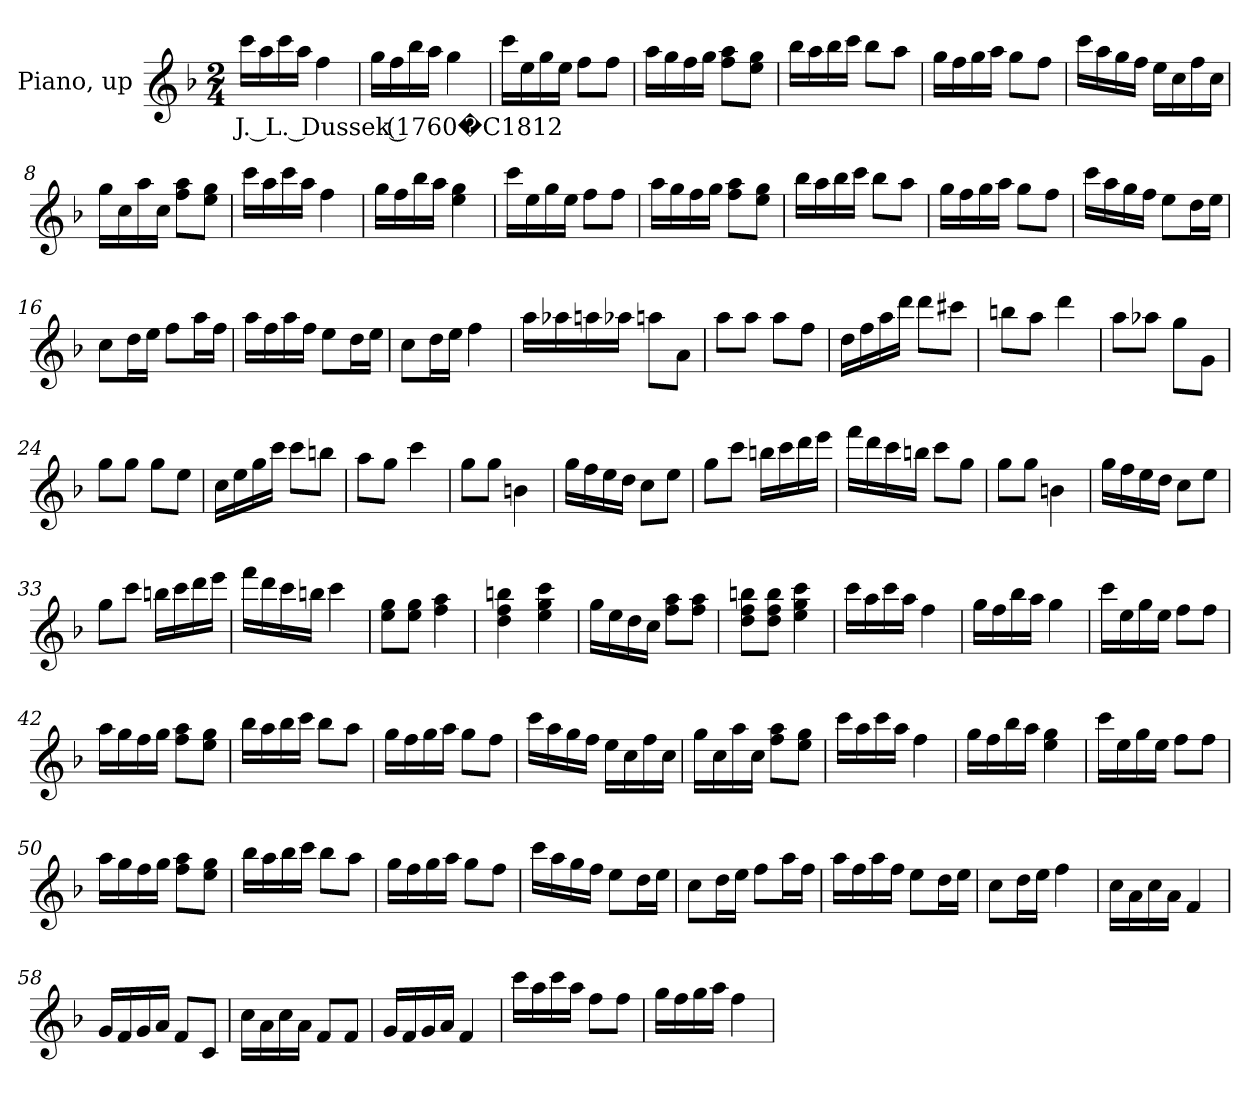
**kern	**text
*part1	*part1
*staff1	*staff1
*I"Piano, up	*
*I'Pno.	*
*clefG2	*
*k[b-]	*
*M2/4	*
*MM80	*
=1	=1
!	!LO:LY:b
16ccc\LL	J. L. Dussek (1760�C1812
16aa\	.
16ccc\	.
16aa\JJ	.
4ff\	.
=2	=2
16gg\LL	.
16ff\	.
16bb-\	.
16aa\JJ	.
4gg\	.
=3	=3
16ccc\LL	.
16ee\	.
16gg\	.
16ee\JJ	.
8ff\L	.
8ff\J	.
=4	=4
16aa\LL	.
16gg\	.
16ff\	.
16gg\JJ	.
8ff\ 8aa\L	.
8ee\ 8gg\J	.
!!LO:LB:g=z
=5	=5
16bb-\LL	.
16aa\	.
16bb-\	.
16ccc\JJ	.
8bb-\L	.
8aa\J	.
=6	=6
16gg\LL	.
16ff\	.
16gg\	.
16aa\JJ	.
8gg\L	.
8ff\J	.
=7	=7
16ccc\LL	.
16aa\	.
16gg\	.
16ff\JJ	.
16ee\LL	.
16cc\	.
16ff\	.
16cc\JJ	.
=8	=8
16gg\LL	.
16cc\	.
16aa\	.
16cc\JJ	.
8ff\ 8aa\L	.
8ee\ 8gg\J	.
=9	=9
16ccc\LL	.
16aa\	.
16ccc\	.
16aa\JJ	.
4ff\	.
=10	=10
16gg\LL	.
16ff\	.
16bb-\	.
16aa\JJ	.
4ee\ 4gg\	.
!!LO:LB:g=z
=11	=11
16ccc\LL	.
16ee\	.
16gg\	.
16ee\JJ	.
8ff\L	.
8ff\J	.
=12	=12
16aa\LL	.
16gg\	.
16ff\	.
16gg\JJ	.
8ff\ 8aa\L	.
8ee\ 8gg\J	.
=13	=13
16bb-\LL	.
16aa\	.
16bb-\	.
16ccc\JJ	.
8bb-\L	.
8aa\J	.
=14	=14
16gg\LL	.
16ff\	.
16gg\	.
16aa\JJ	.
8gg\L	.
8ff\J	.
=15	=15
16ccc\LL	.
16aa\	.
16gg\	.
16ff\JJ	.
8ee\L	.
16dd\L	.
16ee\JJ	.
=16	=16
8cc\L	.
16dd\L	.
16ee\JJ	.
8ff\L	.
16aa\L	.
16ff\JJ	.
!!LO:LB:g=z
=17	=17
16aa\LL	.
16ff\	.
16aa\	.
16ff\JJ	.
8ee\L	.
16dd\L	.
16ee\JJ	.
=18	=18
8cc\L	.
16dd\L	.
16ee\JJ	.
4ff\	.
=19	=19
16aa\LL	.
16aa-X\	.
16aan\	.
16aa-X\JJ	.
8aan\L	.
8a\J	.
=20	=20
8aa\L	.
8aa\J	.
8aa\L	.
8ff\J	.
=21	=21
16dd\LL	.
16ff\	.
16aa\	.
16ddd\JJ	.
8ddd\L	.
8ccc#X\J	.
=22	=22
8bbn\L	.
8aa\J	.
4ddd\	.
!!LO:LB:g=z
=23	=23
8aa\L	.
8aa-X\J	.
8gg\L	.
8g\J	.
=24	=24
8gg\L	.
8gg\J	.
8gg\L	.
8ee\J	.
=25	=25
16cc\LL	.
16ee\	.
16gg\	.
16ccc\JJ	.
8ccc\L	.
8bbn\J	.
=26	=26
8aa\L	.
8gg\J	.
4ccc\	.
=27	=27
8gg\L	.
8gg\J	.
4bn\	.
=28	=28
16gg\LL	.
16ff\	.
16ee\	.
16dd\JJ	.
8cc\L	.
8ee\J	.
=29	=29
8gg\L	.
8ccc\J	.
16bbn\LL	.
16ccc\	.
16ddd\	.
16eee\JJ	.
!!LO:LB:g=z
=30	=30
16fff\LL	.
16ddd\	.
16ccc\	.
16bbn\JJ	.
8ccc\L	.
8gg\J	.
=31	=31
8gg\L	.
8gg\J	.
4bn\	.
=32	=32
16gg\LL	.
16ff\	.
16ee\	.
16dd\JJ	.
8cc\L	.
8ee\J	.
=33	=33
8gg\L	.
8ccc\J	.
16bbn\LL	.
16ccc\	.
16ddd\	.
16eee\JJ	.
=34	=34
16fff\LL	.
16ddd\	.
16ccc\	.
16bbn\JJ	.
4ccc\	.
=35	=35
8ee\ 8gg\L	.
8ee\ 8gg\J	.
4ff\ 4aa\	.
=36	=36
4dd\ 4ff\ 4bbn\	.
4ee\ 4gg\ 4ccc\	.
!!LO:LB:g=z
=37	=37
16gg\LL	.
16ee\	.
16dd\	.
16cc\JJ	.
8ff\ 8aa\L	.
8ff\ 8aa\J	.
=38	=38
8dd\ 8ff\ 8bbn\L	.
8dd\ 8ff\ 8bb\J	.
4ee\ 4gg\ 4ccc\	.
=39	=39
16ccc\LL	.
16aa\	.
16ccc\	.
16aa\JJ	.
4ff\	.
=40	=40
16gg\LL	.
16ff\	.
16bb-\	.
16aa\JJ	.
4gg\	.
=41	=41
16ccc\LL	.
16ee\	.
16gg\	.
16ee\JJ	.
8ff\L	.
8ff\J	.
=42	=42
16aa\LL	.
16gg\	.
16ff\	.
16gg\JJ	.
8ff\ 8aa\L	.
8ee\ 8gg\J	.
!!LO:LB:g=z
=43	=43
16bb-\LL	.
16aa\	.
16bb-\	.
16ccc\JJ	.
8bb-\L	.
8aa\J	.
=44	=44
16gg\LL	.
16ff\	.
16gg\	.
16aa\JJ	.
8gg\L	.
8ff\J	.
=45	=45
16ccc\LL	.
16aa\	.
16gg\	.
16ff\JJ	.
16ee\LL	.
16cc\	.
16ff\	.
16cc\JJ	.
=46	=46
16gg\LL	.
16cc\	.
16aa\	.
16cc\JJ	.
8ff\ 8aa\L	.
8ee\ 8gg\J	.
=47	=47
16ccc\LL	.
16aa\	.
16ccc\	.
16aa\JJ	.
4ff\	.
=48	=48
16gg\LL	.
16ff\	.
16bb-\	.
16aa\JJ	.
4ee\ 4gg\	.
!!LO:LB:g=z
=49	=49
16ccc\LL	.
16ee\	.
16gg\	.
16ee\JJ	.
8ff\L	.
8ff\J	.
=50	=50
16aa\LL	.
16gg\	.
16ff\	.
16gg\JJ	.
8ff\ 8aa\L	.
8ee\ 8gg\J	.
=51	=51
16bb-\LL	.
16aa\	.
16bb-\	.
16ccc\JJ	.
8bb-\L	.
8aa\J	.
=52	=52
16gg\LL	.
16ff\	.
16gg\	.
16aa\JJ	.
8gg\L	.
8ff\J	.
=53	=53
16ccc\LL	.
16aa\	.
16gg\	.
16ff\JJ	.
8ee\L	.
16dd\L	.
16ee\JJ	.
=54	=54
8cc\L	.
16dd\L	.
16ee\JJ	.
8ff\L	.
16aa\L	.
16ff\JJ	.
!!LO:LB:g=z
=55	=55
16aa\LL	.
16ff\	.
16aa\	.
16ff\JJ	.
8ee\L	.
16dd\L	.
16ee\JJ	.
=56	=56
8cc\L	.
16dd\L	.
16ee\JJ	.
4ff\	.
=57	=57
16cc\LL	.
16a\	.
16cc\	.
16a\JJ	.
4f/	.
=58	=58
16g/LL	.
16f/	.
16g/	.
16a/JJ	.
8f/L	.
8c/J	.
=59	=59
16cc\LL	.
16a\	.
16cc\	.
16a\JJ	.
8f/L	.
8f/J	.
=60	=60
16g/LL	.
16f/	.
16g/	.
16a/JJ	.
4f/	.
=61	=61
16ccc\LL	.
16aa\	.
16ccc\	.
16aa\JJ	.
8ff\L	.
8ff\J	.
!!LO:LB:g=z
=62	=62
16gg\LL	.
16ff\	.
16gg\	.
16aa\JJ	.
4ff\	.
=	=
*-	*-
